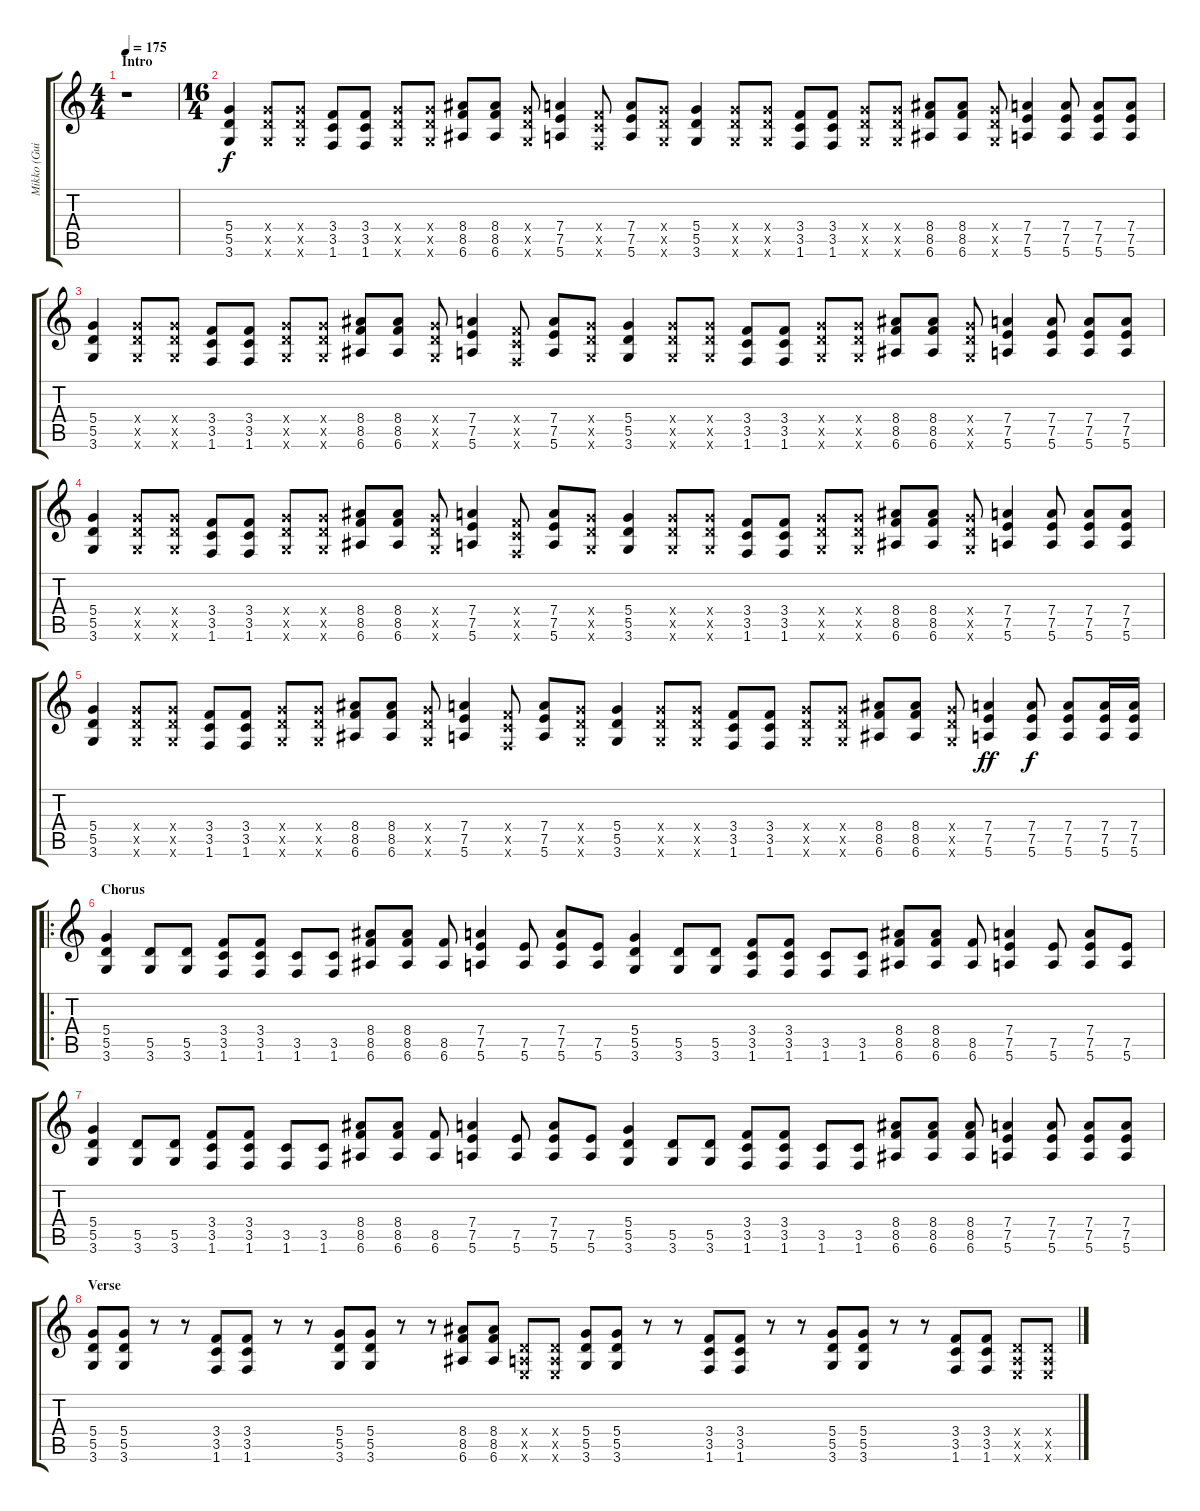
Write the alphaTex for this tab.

\track ("Mikko (Guitar)" "Mikko (Gui") {instrument distortionguitar}
\staff {score tabs}
\tuning (E4 B3 G3 D3 A2 E2) {hide}
\ts (4 4)
\section ("" "Intro")
\tempo 175
\clef g2
\ks c
r.1{dy f instrument electricguitarclean} |
\ts (16 4)
(5.4 5.5 3.6).4{instrument electricguitarclean} (5.4{x} 5.5{x} 3.6{x}).8{instrument electricguitarclean} (5.4{x} 5.5{x} 3.6{x}).8{instrument electricguitarclean} (3.4 3.5 1.6).8{instrument electricguitarclean} (3.4 3.5 1.6).8{instrument electricguitarclean} (5.4{x} 5.5{x} 3.6{x}).8{instrument electricguitarclean} (5.4{x} 5.5{x} 3.6{x}).8{instrument electricguitarclean} (8.4 8.5 6.6).8{instrument electricguitarclean} (8.4 8.5 6.6).8{instrument electricguitarclean} (5.4{x} 5.5{x} 3.6{x}).8{instrument electricguitarclean} (7.4 7.5 5.6).4{instrument electricguitarclean} (3.4{x} 3.5{x} 1.6{x}).8{instrument electricguitarclean} (7.4 7.5 5.6).8{instrument electricguitarclean} (5.4{x} 5.5{x} 3.6{x}).8{instrument electricguitarclean} (5.4 5.5 3.6).4{instrument electricguitarclean} (5.4{x} 5.5{x} 3.6{x}).8{instrument electricguitarclean} (5.4{x} 5.5{x} 3.6{x}).8{instrument electricguitarclean} (3.4 3.5 1.6).8{instrument electricguitarclean} (3.4 3.5 1.6).8{instrument electricguitarclean} (5.4{x} 5.5{x} 3.6{x}).8{instrument electricguitarclean} (5.4{x} 5.5{x} 3.6{x}).8{instrument electricguitarclean} (8.4 8.5 6.6).8{instrument electricguitarclean} (8.4 8.5 6.6).8{instrument electricguitarclean} (5.4{x} 5.5{x} 3.6{x}).8{instrument electricguitarclean} (7.4 7.5 5.6).4{instrument electricguitarclean} (7.4 7.5 5.6).8{instrument electricguitarclean} (7.4 7.5 5.6).8{instrument electricguitarclean} (7.4 7.5 5.6).8{instrument electricguitarclean} |
(5.4 5.5 3.6).4{instrument electricguitarclean} (5.4{x} 5.5{x} 3.6{x}).8{instrument electricguitarclean} (5.4{x} 5.5{x} 3.6{x}).8{instrument electricguitarclean} (3.4 3.5 1.6).8{instrument electricguitarclean} (3.4 3.5 1.6).8{instrument electricguitarclean} (5.4{x} 5.5{x} 3.6{x}).8{instrument electricguitarclean} (5.4{x} 5.5{x} 3.6{x}).8{instrument electricguitarclean} (8.4 8.5 6.6).8{instrument electricguitarclean} (8.4 8.5 6.6).8{instrument electricguitarclean} (5.4{x} 5.5{x} 3.6{x}).8{instrument electricguitarclean} (7.4 7.5 5.6).4{instrument electricguitarclean} (3.4{x} 3.5{x} 1.6{x}).8{instrument electricguitarclean} (7.4 7.5 5.6).8{instrument electricguitarclean} (5.4{x} 5.5{x} 3.6{x}).8{instrument electricguitarclean} (5.4 5.5 3.6).4{instrument electricguitarclean} (5.4{x} 5.5{x} 3.6{x}).8{instrument electricguitarclean} (5.4{x} 5.5{x} 3.6{x}).8{instrument electricguitarclean} (3.4 3.5 1.6).8{instrument electricguitarclean} (3.4 3.5 1.6).8{instrument electricguitarclean} (5.4{x} 5.5{x} 3.6{x}).8{instrument electricguitarclean} (5.4{x} 5.5{x} 3.6{x}).8{instrument electricguitarclean} (8.4 8.5 6.6).8{instrument electricguitarclean} (8.4 8.5 6.6).8{instrument electricguitarclean} (5.4{x} 5.5{x} 3.6{x}).8{instrument electricguitarclean} (7.4 7.5 5.6).4{instrument electricguitarclean} (7.4 7.5 5.6).8{instrument electricguitarclean} (7.4 7.5 5.6).8{instrument electricguitarclean} (7.4 7.5 5.6).8{instrument electricguitarclean} |
(5.4 5.5 3.6).4{instrument electricguitarclean} (5.4{x} 5.5{x} 3.6{x}).8{instrument electricguitarclean} (5.4{x} 5.5{x} 3.6{x}).8{instrument electricguitarclean} (3.4 3.5 1.6).8{instrument electricguitarclean} (3.4 3.5 1.6).8{instrument electricguitarclean} (5.4{x} 5.5{x} 3.6{x}).8{instrument electricguitarclean} (5.4{x} 5.5{x} 3.6{x}).8{instrument electricguitarclean} (8.4 8.5 6.6).8{instrument electricguitarclean} (8.4 8.5 6.6).8{instrument electricguitarclean} (5.4{x} 5.5{x} 3.6{x}).8{instrument electricguitarclean} (7.4 7.5 5.6).4{instrument electricguitarclean} (3.4{x} 3.5{x} 1.6{x}).8{instrument electricguitarclean} (7.4 7.5 5.6).8{instrument electricguitarclean} (5.4{x} 5.5{x} 3.6{x}).8{instrument electricguitarclean} (5.4 5.5 3.6).4{instrument electricguitarclean} (5.4{x} 5.5{x} 3.6{x}).8{instrument electricguitarclean} (5.4{x} 5.5{x} 3.6{x}).8{instrument electricguitarclean} (3.4 3.5 1.6).8{instrument electricguitarclean} (3.4 3.5 1.6).8{instrument electricguitarclean} (5.4{x} 5.5{x} 3.6{x}).8{instrument electricguitarclean} (5.4{x} 5.5{x} 3.6{x}).8{instrument electricguitarclean} (8.4 8.5 6.6).8{instrument electricguitarclean} (8.4 8.5 6.6).8{instrument electricguitarclean} (5.4{x} 5.5{x} 3.6{x}).8{instrument electricguitarclean} (7.4 7.5 5.6).4{instrument electricguitarclean} (7.4 7.5 5.6).8{instrument electricguitarclean} (7.4 7.5 5.6).8{instrument electricguitarclean} (7.4 7.5 5.6).8{instrument electricguitarclean} |
(5.4 5.5 3.6).4{instrument electricguitarclean} (5.4{x} 5.5{x} 3.6{x}).8{instrument electricguitarclean} (5.4{x} 5.5{x} 3.6{x}).8{instrument electricguitarclean} (3.4 3.5 1.6).8{instrument electricguitarclean} (3.4 3.5 1.6).8{instrument electricguitarclean} (5.4{x} 5.5{x} 3.6{x}).8{instrument electricguitarclean} (5.4{x} 5.5{x} 3.6{x}).8{instrument electricguitarclean} (8.4 8.5 6.6).8{instrument electricguitarclean} (8.4 8.5 6.6).8{instrument electricguitarclean} (5.4{x} 5.5{x} 3.6{x}).8{instrument electricguitarclean} (7.4 7.5 5.6).4{instrument electricguitarclean} (3.4{x} 3.5{x} 1.6{x}).8{instrument electricguitarclean} (7.4 7.5 5.6).8{instrument electricguitarclean} (5.4{x} 5.5{x} 3.6{x}).8{instrument electricguitarclean} (5.4 5.5 3.6).4{instrument electricguitarclean} (5.4{x} 5.5{x} 3.6{x}).8{instrument electricguitarclean} (5.4{x} 5.5{x} 3.6{x}).8{instrument electricguitarclean} (3.4 3.5 1.6).8{instrument electricguitarclean} (3.4 3.5 1.6).8{instrument electricguitarclean} (5.4{x} 5.5{x} 3.6{x}).8{instrument electricguitarclean} (5.4{x} 5.5{x} 3.6{x}).8{instrument electricguitarclean} (8.4 8.5 6.6).8{instrument electricguitarclean} (8.4 8.5 6.6).8{instrument electricguitarclean} (5.4{x} 5.5{x} 3.6{x}).8{instrument electricguitarclean} (7.4 7.5 5.6).4{dy ff instrument electricguitarclean} (7.4 7.5 5.6).8{dy f instrument distortionguitar} (7.4 7.5 5.6).8 (7.4 7.5 5.6).16 (7.4 7.5 5.6).16 |
\ro
\section ("" "Chorus")
(5.4 5.5 3.6).4 (5.5 3.6).8 (5.5 3.6).8 (3.4 3.5 1.6).8 (3.4 3.5 1.6).8 (3.5 1.6).8 (3.5 1.6).8 (8.4 8.5 6.6).8 (8.4 8.5 6.6).8 (8.5 6.6).8 (7.4 7.5 5.6).4 (7.5 5.6).8 (7.4 7.5 5.6).8 (7.5 5.6).8 (5.4 5.5 3.6).4 (5.5 3.6).8 (5.5 3.6).8 (3.4 3.5 1.6).8 (3.4 3.5 1.6).8 (3.5 1.6).8 (3.5 1.6).8 (8.4 8.5 6.6).8 (8.4 8.5 6.6).8 (8.5 6.6).8 (7.4 7.5 5.6).4 (7.5 5.6).8 (7.4 7.5 5.6).8 (7.5 5.6).8 |
(5.4 5.5 3.6).4 (5.5 3.6).8 (5.5 3.6).8 (3.4 3.5 1.6).8 (3.4 3.5 1.6).8 (3.5 1.6).8 (3.5 1.6).8 (8.4 8.5 6.6).8 (8.4 8.5 6.6).8 (8.5 6.6).8 (7.4 7.5 5.6).4 (7.5 5.6).8 (7.4 7.5 5.6).8 (7.5 5.6).8 (5.4 5.5 3.6).4 (5.5 3.6).8 (5.5 3.6).8 (3.4 3.5 1.6).8 (3.4 3.5 1.6).8 (3.5 1.6).8 (3.5 1.6).8 (8.4 8.5 6.6).8 (8.4 8.5 6.6).8 (8.4 8.5 6.6).8 (7.4 7.5 5.6).4 (7.4 7.5 5.6).8 (7.4 7.5 5.6).8 (7.4 7.5 5.6).8 |
\section ("" "Verse")
(5.4 5.5 3.6).8{instrument electricguitarmuted} (5.4 5.5 3.6).8{instrument electricguitarmuted} r.8{instrument electricguitarmuted} r.8{instrument electricguitarmuted} (3.4 3.5 1.6).8{instrument electricguitarmuted} (3.4 3.5 1.6).8{instrument electricguitarmuted} r.8{instrument electricguitarmuted} r.8{instrument electricguitarmuted} (5.4 5.5 3.6).8{instrument electricguitarmuted} (5.4 5.5 3.6).8{instrument electricguitarmuted} r.8{instrument electricguitarmuted} r.8{instrument electricguitarmuted} (8.4 8.5 6.6).8{instrument electricguitarmuted} (8.4 8.5 6.6).8{instrument electricguitarmuted} (0.4{x} 0.5{x} 0.6{x}).8{instrument electricguitarmuted} (0.4{x} 0.5{x} 0.6{x}).8{instrument electricguitarmuted} (5.4 5.5 3.6).8{instrument electricguitarmuted} (5.4 5.5 3.6).8{instrument electricguitarmuted} r.8{instrument electricguitarmuted} r.8{instrument electricguitarmuted} (3.4 3.5 1.6).8{instrument electricguitarmuted} (3.4 3.5 1.6).8{instrument electricguitarmuted} r.8{instrument electricguitarmuted} r.8{instrument electricguitarmuted} (5.4 5.5 3.6).8{instrument electricguitarmuted} (5.4 5.5 3.6).8{instrument electricguitarmuted} r.8{instrument electricguitarmuted} r.8{instrument electricguitarmuted} (3.4 3.5 1.6).8{instrument electricguitarmuted} (3.4 3.5 1.6).8{instrument electricguitarmuted} (0.4{x} 0.5{x} 0.6{x}).8{instrument electricguitarmuted} (0.4{x} 0.5{x} 0.6{x}).8{instrument electricguitarmuted}
